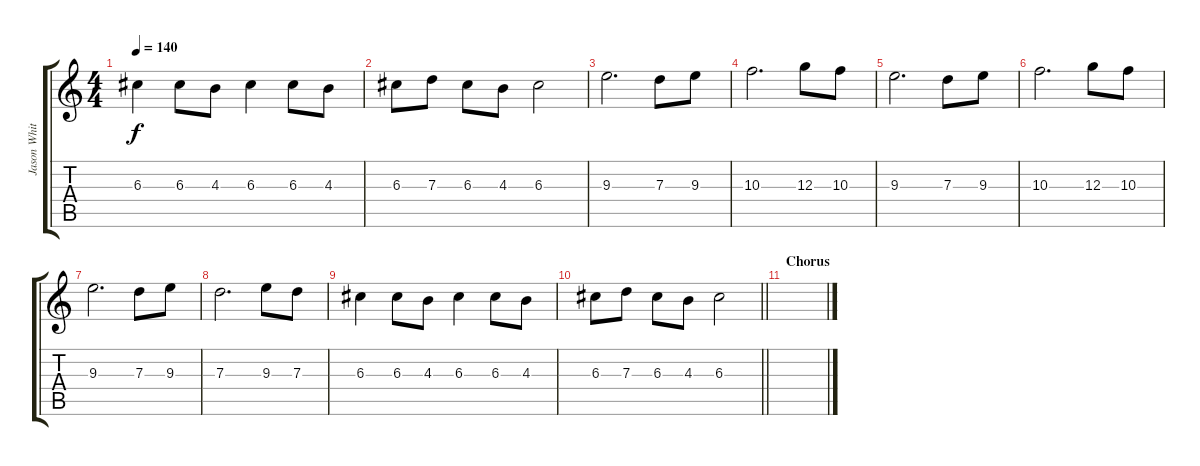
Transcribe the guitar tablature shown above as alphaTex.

\track ("Jason White (Solo Guitar)" "Jason Whit") {instrument overdrivenguitar}
\staff {score tabs}
\tuning (E4 B3 G3 D3 A2 E2) {hide}
\ts (4 4)
\tempo 140
\clef g2
\ks c
6.3.4{dy f} 6.3.8 4.3.8 6.3.4 6.3.8 4.3.8 |
6.3.8 7.3.8 6.3.8 4.3.8 6.3.2 |
9.3.2{d} 7.3.8 9.3.8 |
10.3.2{d} 12.3.8 10.3.8 |
9.3.2{d} 7.3.8 9.3.8 |
10.3.2{d} 12.3.8 10.3.8 |
9.3.2{d} 7.3.8 9.3.8 |
7.3.2{d} 9.3.8 7.3.8 |
6.3.4 6.3.8 4.3.8 6.3.4 6.3.8 4.3.8 |
\barLineRight lightlight
6.3.8 7.3.8 6.3.8 4.3.8 6.3.2 |
\section ("" "Chorus")
